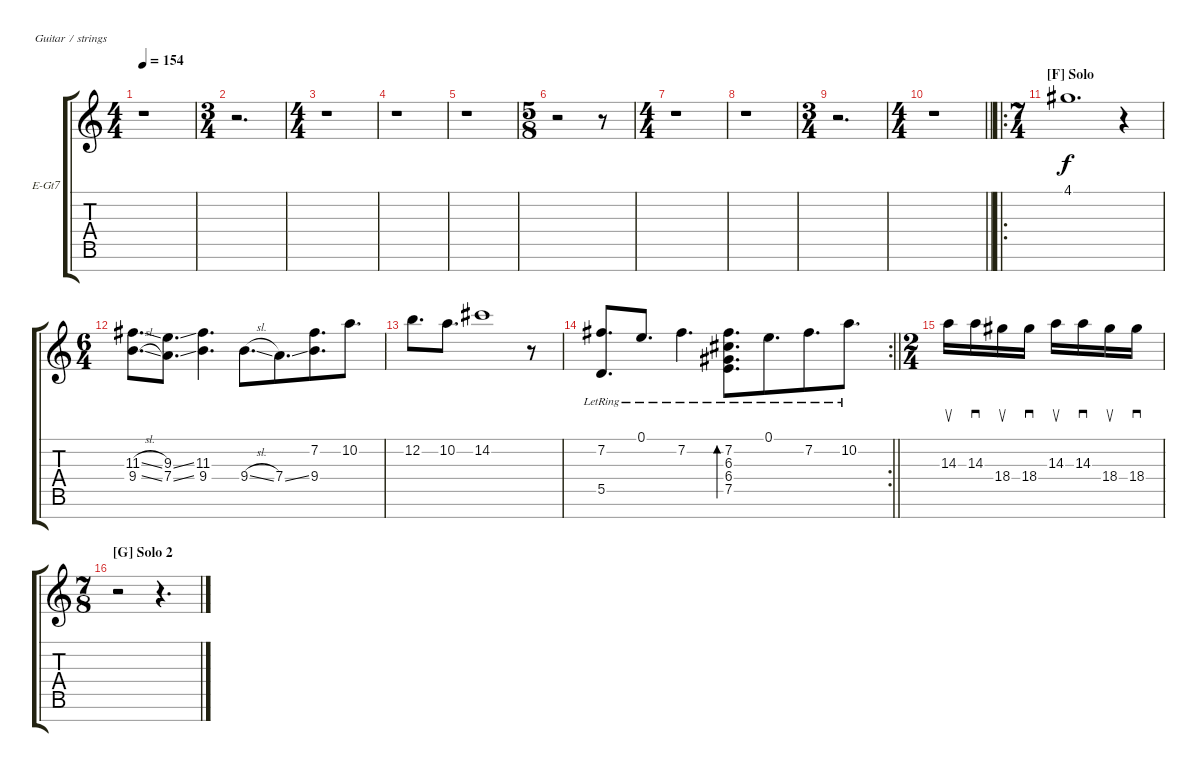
\bracketExtendMode groupsimilarinstruments
\firstSystemTrackNameOrientation horizontal
\otherSystemsTrackNameOrientation horizontal
\track ("Tosin Abasi - Clean Sub" "E-Gt7") {instrument electricguitarclean}
\staff {score tabs}
\tuning (E4 B3 G3 D3 A2 E2 B1)
\ts (4 4)
\tempo 154
\clef g2
\ks c
r.1{dy f} |
\ts (3 4)
\beaming (8 2 2 2 2)
r.2{d} |
\ts (4 4)
\beaming (8 2 2 2 2)
r.1 |
r.1 |
r.1 |
\ts (5 8)
\beaming (8 2 2 2 2)
r.2 r.8 |
\ts (4 4)
\beaming (8 2 2 2 2)
r.1 |
r.1 |
\ts (3 4)
\beaming (8 2 2 2 2)
r.2{d} |
\ts (4 4)
\beaming (8 2 2 2 2)
\barLineRight lightlight
r.1 |
\ro
\ts (7 4)
\beaming (8 2 2 2 8)
\section ("F" "Solo")
4.1.1{d} r.4 |
\ts (6 4)
\beaming (8 2 2 2 6)
(11.3{sl} 9.4{sl}).8{d} (9.3{ss} 7.4{ss}).8{d} (11.3 9.4).4{d} 9.4{sl}.8{d} 7.4{ss}.8{d} (7.2 9.4).8{d} 10.2.8{d} |
12.2.8{d} 10.2.8{d} 14.2.1 r.8 |
\rc 2
\barLineRight lightlight
(7.2{lr} 5.5{lr}).8{d} 0.1{lr}.8{d} 7.2{lr}.4{d} (7.2{lr} 6.3{lr} 6.4{lr} 7.5{lr}).8{d bd 240} 0.1{lr}.8{d} 7.2{lr}.8{d} 10.2{lr}.8{d} |
\ts (2 4)
\beaming (8 2 2)
14.3.16{su} 14.3.16{sd} 18.4.16{su} 18.4.16{sd} 14.3.16{su} 14.3.16{sd} 18.4.16{su} 18.4.16{sd} |
\ts (7 8)
\beaming (8 2 2 3)
\section ("G" "Solo 2")
r.2 r.4{d}
